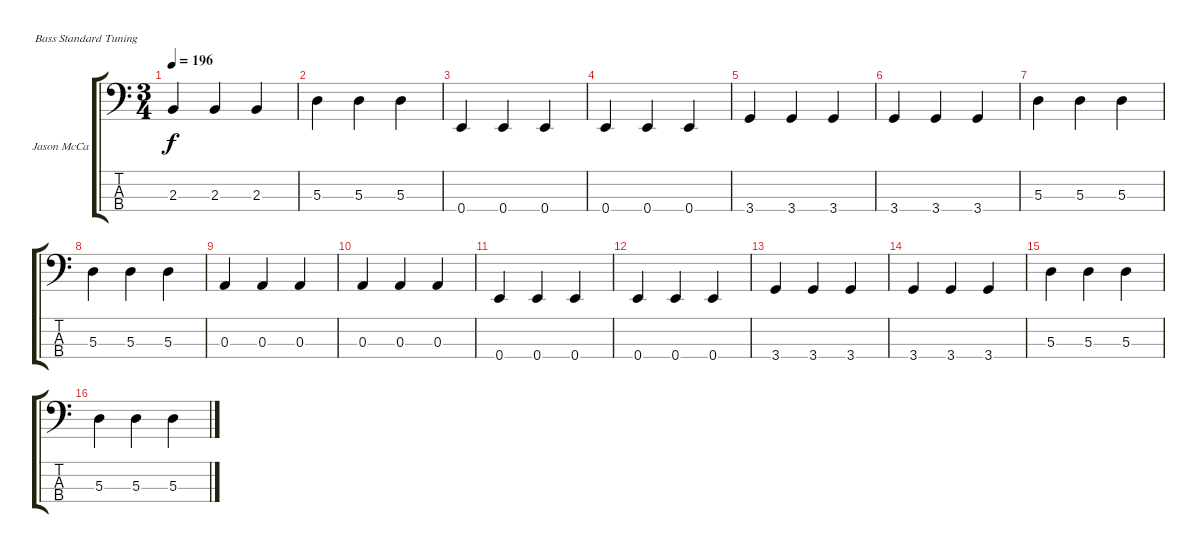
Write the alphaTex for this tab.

\defaultSystemsLayout 4
\bracketExtendMode groupsimilarinstruments
\firstSystemTrackNameOrientation horizontal
\otherSystemsTrackNameOrientation horizontal
\track ("Jason McCaslin" "Jason McCa") {instrument electricbassfinger}
\staff {score tabs}
\tuning (G2 D2 A1 E1)
\ts (3 4)
\tempo 196
\clef f4
\ks c
2.3.4{dy f} 2.3.4 2.3.4 |
5.3.4 5.3.4 5.3.4 |
0.4.4 0.4.4 0.4.4 |
0.4.4 0.4.4 0.4.4 |
3.4.4 3.4.4 3.4.4 |
3.4.4 3.4.4 3.4.4 |
5.3.4 5.3.4 5.3.4 |
5.3.4 5.3.4 5.3.4 |
0.3.4 0.3.4 0.3.4 |
0.3.4 0.3.4 0.3.4 |
0.4.4 0.4.4 0.4.4 |
0.4.4 0.4.4 0.4.4 |
3.4.4 3.4.4 3.4.4 |
3.4.4 3.4.4 3.4.4 |
5.3.4 5.3.4 5.3.4 |
5.3.4 5.3.4 5.3.4
